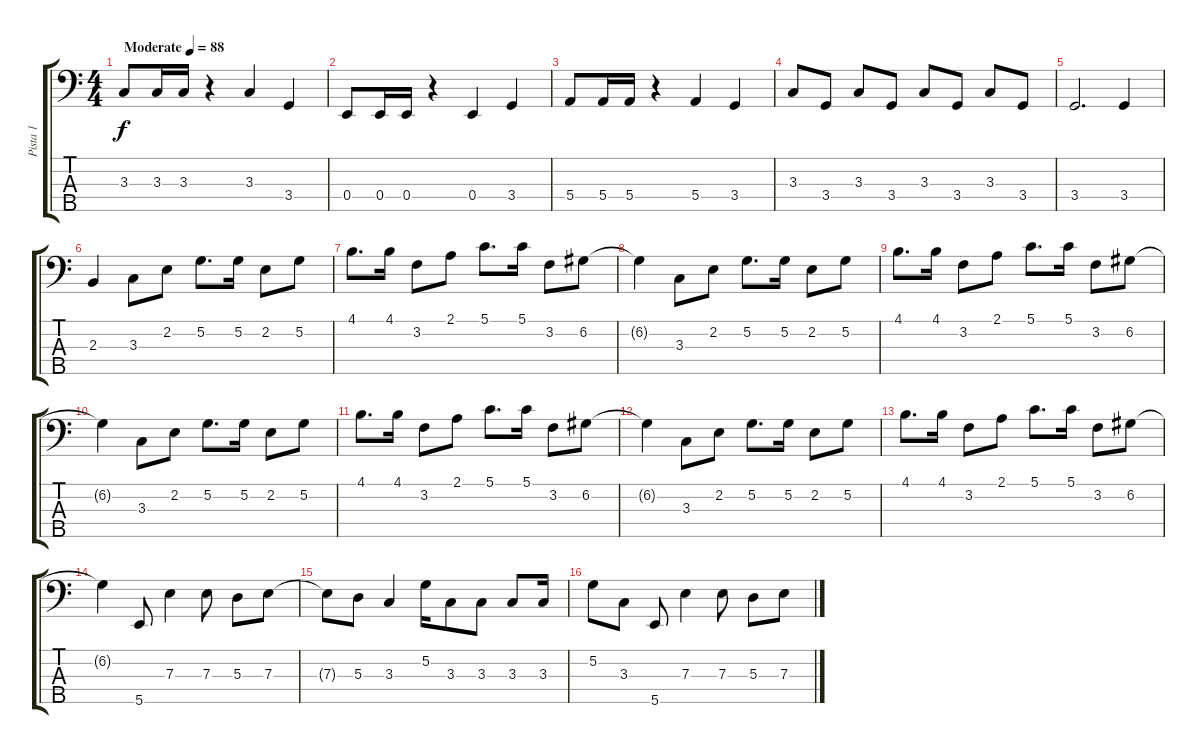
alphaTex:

\track ("Pista 1" "Pista 1") {instrument electricbassfinger}
\staff {score tabs}
\tuning (G2 D2 A1 E1 B0) {hide}
\ts (4 4)
\tempo (88 "Moderate")
\clef f4
\ks c
3.3.8{dy f instrument electricbassfinger} 3.3.16 3.3.16 r.4 3.3.4 3.4.4 |
0.4.8 0.4.16 0.4.16 r.4 0.4.4 3.4.4 |
5.4.8 5.4.16 5.4.16 r.4 5.4.4 3.4.4 |
3.3.8 3.4.8 3.3.8 3.4.8 3.3.8 3.4.8 3.3.8 3.4.8 |
3.4.2{d} 3.4.4 |
2.3.4 3.3.8 2.2.8 5.2.8{d} 5.2.16 2.2.8 5.2.8 |
4.1.8{d} 4.1.16 3.2.8 2.1.8 5.1.8{d} 5.1.16 3.2.8 6.2.8 |
6.2{t}.4 3.3.8 2.2.8 5.2.8{d} 5.2.16 2.2.8 5.2.8 |
4.1.8{d} 4.1.16 3.2.8 2.1.8 5.1.8{d} 5.1.16 3.2.8 6.2.8 |
6.2{t}.4 3.3.8 2.2.8 5.2.8{d} 5.2.16 2.2.8 5.2.8 |
4.1.8{d} 4.1.16 3.2.8 2.1.8 5.1.8{d} 5.1.16 3.2.8 6.2.8 |
6.2{t}.4 3.3.8 2.2.8 5.2.8{d} 5.2.16 2.2.8 5.2.8 |
4.1.8{d} 4.1.16 3.2.8 2.1.8 5.1.8{d} 5.1.16 3.2.8 6.2.8 |
6.2{t}.4 5.5.8 7.3.4 7.3.8 5.3.8 7.3.8 |
7.3{t}.8 5.3.8 3.3.4 5.2.16 3.3.8 3.3.8 3.3.8 3.3.16 |
5.2.8 3.3.8 5.5.8 7.3.4 7.3.8 5.3.8 7.3.8
